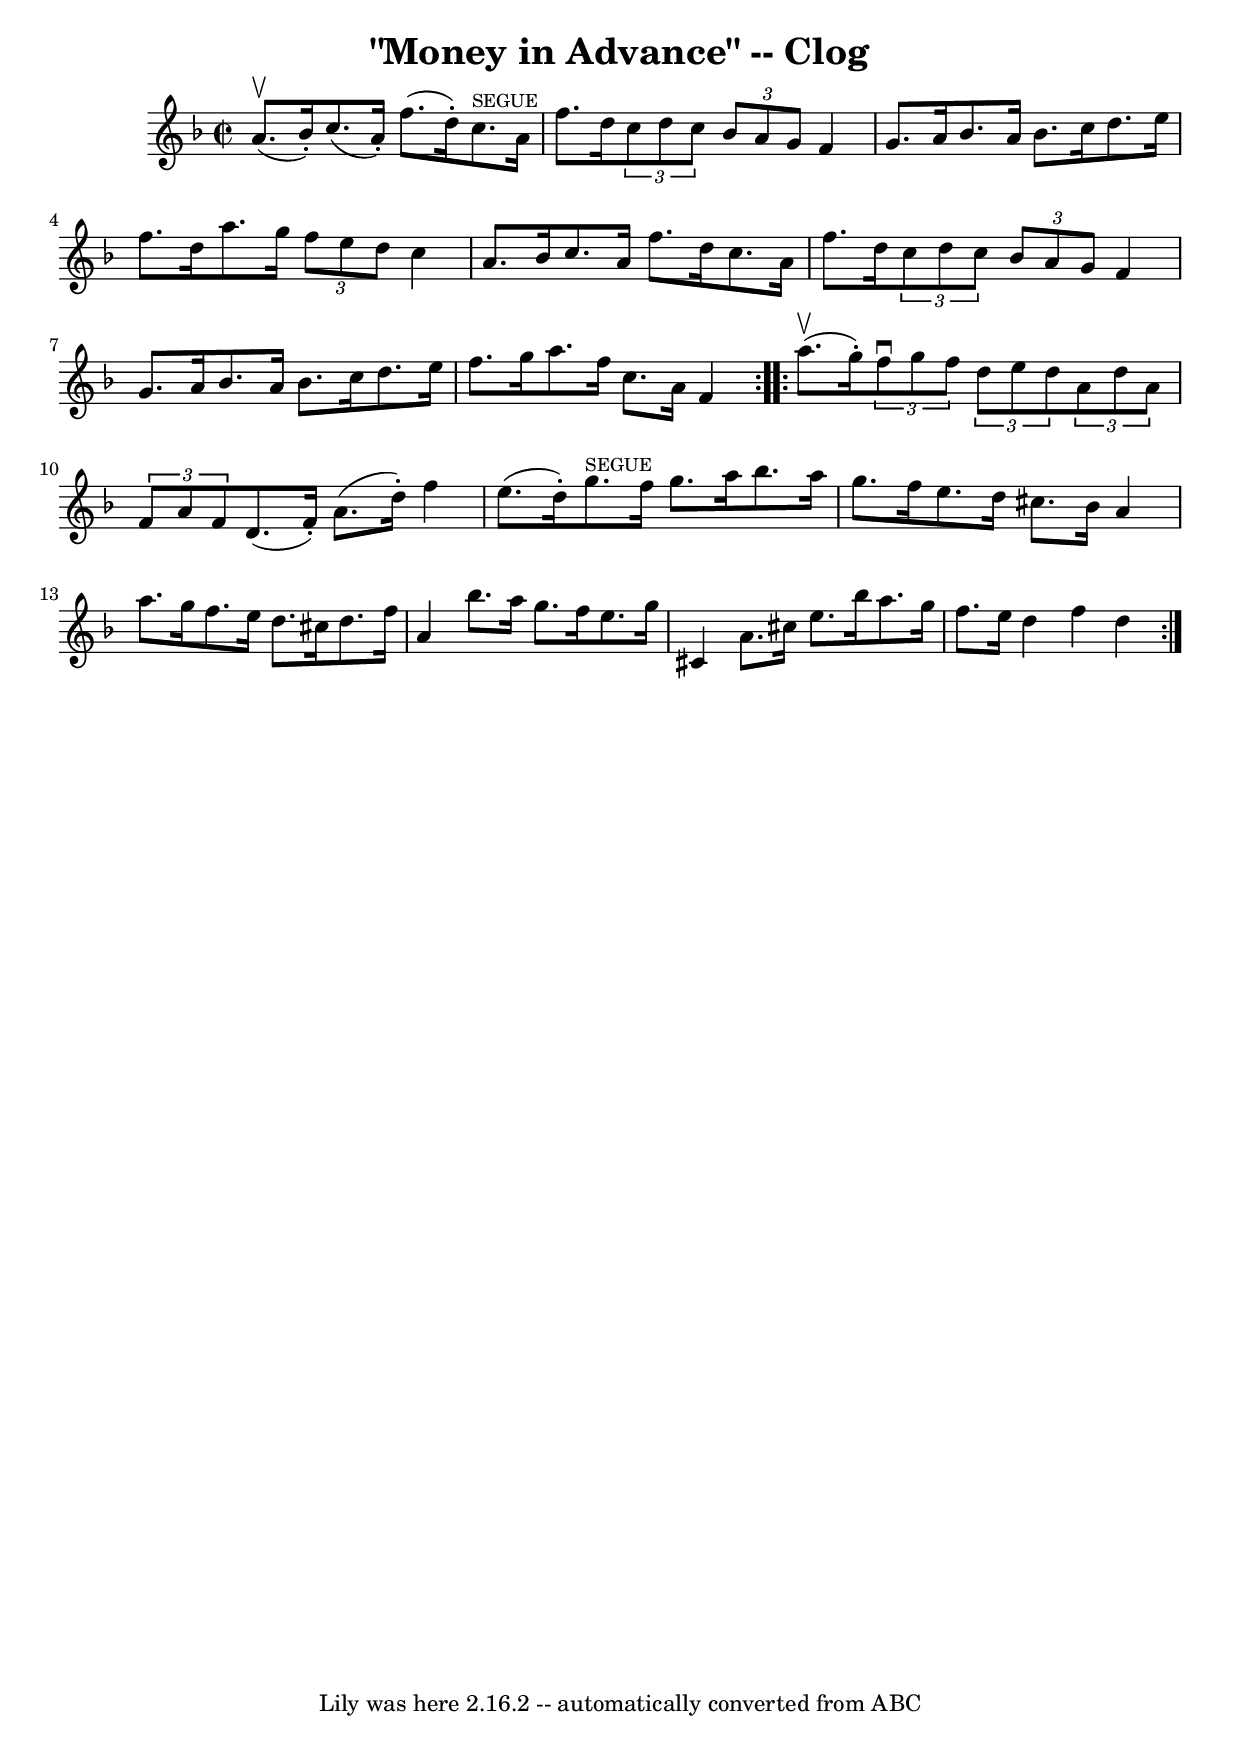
\version "2.7.40"
\include "Mammoth.ily"
\header {
	book = "Ryan's Mammoth Collection"
	crossRefNumber = "1"
	footnotes = "\\\\154 918"
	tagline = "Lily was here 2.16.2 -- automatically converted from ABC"
	title = "\"Money in Advance\" -- Clog"
}
voicedefault =  {
\set Score.defaultBarType = "empty"

\repeat volta 2 {
\override Staff.TimeSignature #'style = #'C
 \time 2/2 \key f \major a'8.^\upbow(bes'16 -.) |
 c''8. (
a'16 -.) f''8. (d''16 -.) c''8.^\segue a'16 f''8. d''16  
  |
   \times 2/3 { c''8 d''8 c''8  }   \times 2/3 { bes'8    
a'8 g'8  } f'4 g'8. a'16    |
 bes'8. a'16 bes'8.    
c''16 d''8. e''16 f''8. d''16    |
 a''8. g''16  
\times 2/3 { f''8 e''8 d''8  } c''4 a'8. bes'16    |
     
c''8. a'16 f''8. d''16 c''8. a'16 f''8. d''16    |
  
 \times 2/3 { c''8 d''8 c''8  } \times 2/3 { bes'8 a'8 g'8  }   
f'4 g'8. a'16    |
 bes'8. a'16 bes'8. c''16 d''8.    
e''16 f''8. g''16    |
 a''8. f''16 c''8. a'16 f'4  
}     \repeat volta 2 { a''8.^\upbow(g''16 -.) |
     
\times 2/3 { f''8^\downbow g''8 f''8  } \times 2/3 { d''8 e''8    
d''8  }   \times 2/3 { a'8 d''8 a'8  } \times 2/3 { f'8 a'8 f'8 
 }   |
 d'8. (f'16 -.) a'8. (d''16 -.) f''4 e''8. (
d''16 -.)   |
 g''8.^\segue f''16 g''8. a''16    
bes''8. a''16 g''8. f''16    |
 e''8. d''16 cis''8.    
bes'16 a'4 a''8. g''16    |
 f''8. e''16 d''8.    
cis''16 d''8. f''16 a'4    |
 bes''8. a''16 g''8.    
f''16 e''8. g''16 cis'4    |
 a'8. cis''16 e''8.    
bes''16 a''8. g''16 f''8. e''16    |
 d''4 f''4    
d''4  }   
}

\score{
    <<

	\context Staff="default"
	{
	    \voicedefault 
	}

    >>
	\layout {
	}
	\midi {}
}
